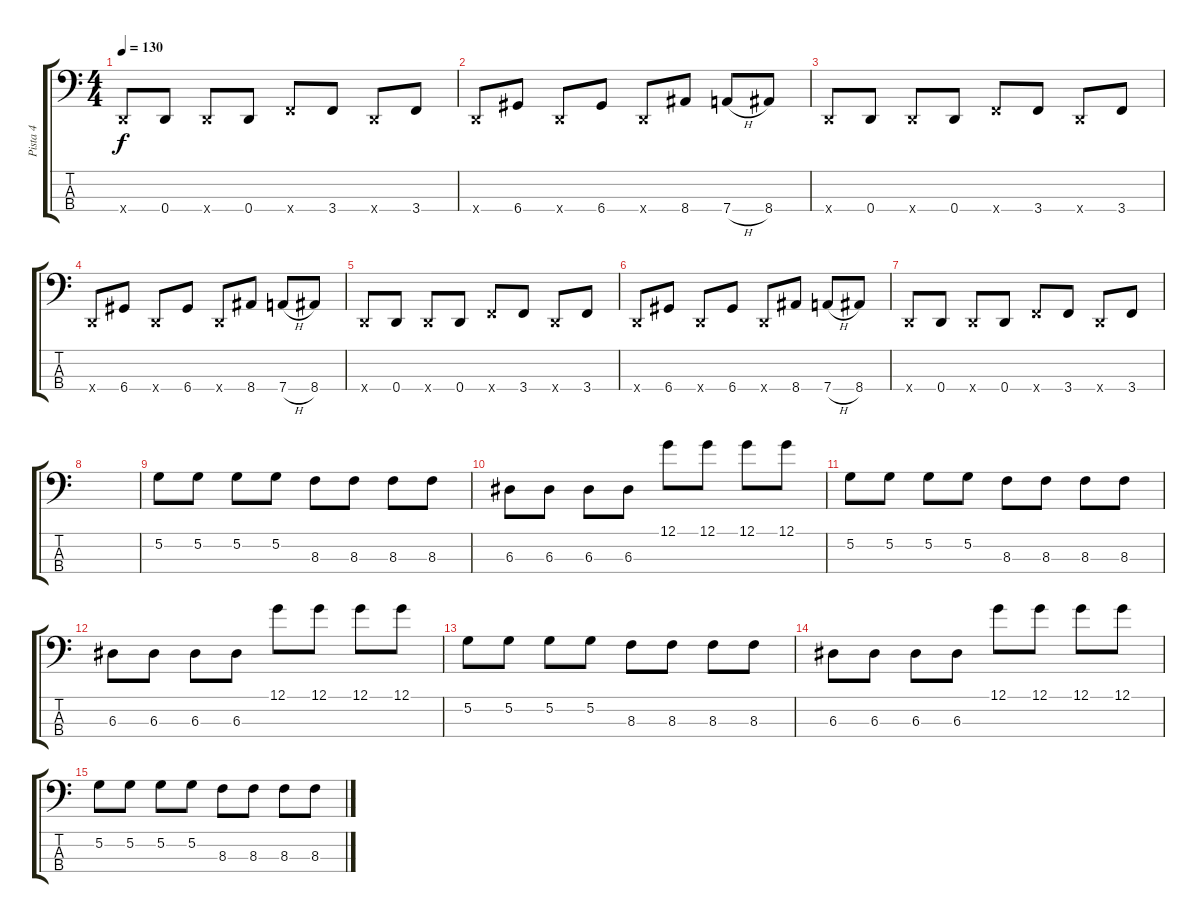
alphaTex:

\track ("Pista 4" "Pista 4") {instrument electricbassfinger}
\staff {score tabs}
\tuning (G2 D2 A1 D1) {hide}
\ts (4 4)
\tempo 130
\clef f4
\ks c
0.4{x}.8{dy f} 0.4.8 0.4{x}.8 0.4.8 3.4{x}.8 3.4.8 0.4{x}.8 3.4.8 |
0.4{x}.8 6.4.8 0.4{x}.8 6.4.8 0.4{x}.8 8.4.8 7.4{h}.8 8.4.8 |
0.4{x}.8 0.4.8 0.4{x}.8 0.4.8 3.4{x}.8 3.4.8 0.4{x}.8 3.4.8 |
0.4{x}.8 6.4.8 0.4{x}.8 6.4.8 0.4{x}.8 8.4.8 7.4{h}.8 8.4.8 |
0.4{x}.8 0.4.8 0.4{x}.8 0.4.8 3.4{x}.8 3.4.8 0.4{x}.8 3.4.8 |
0.4{x}.8 6.4.8 0.4{x}.8 6.4.8 0.4{x}.8 8.4.8 7.4{h}.8 8.4.8 |
0.4{x}.8 0.4.8 0.4{x}.8 0.4.8 3.4{x}.8 3.4.8 0.4{x}.8 3.4.8 |
|
5.2.8 5.2.8 5.2.8 5.2.8 8.3.8 8.3.8 8.3.8 8.3.8 |
6.3.8 6.3.8 6.3.8 6.3.8 12.1.8 12.1.8 12.1.8 12.1.8 |
5.2.8 5.2.8 5.2.8 5.2.8 8.3.8 8.3.8 8.3.8 8.3.8 |
6.3.8 6.3.8 6.3.8 6.3.8 12.1.8 12.1.8 12.1.8 12.1.8 |
5.2.8 5.2.8 5.2.8 5.2.8 8.3.8 8.3.8 8.3.8 8.3.8 |
6.3.8 6.3.8 6.3.8 6.3.8 12.1.8 12.1.8 12.1.8 12.1.8 |
5.2.8 5.2.8 5.2.8 5.2.8 8.3.8 8.3.8 8.3.8 8.3.8
